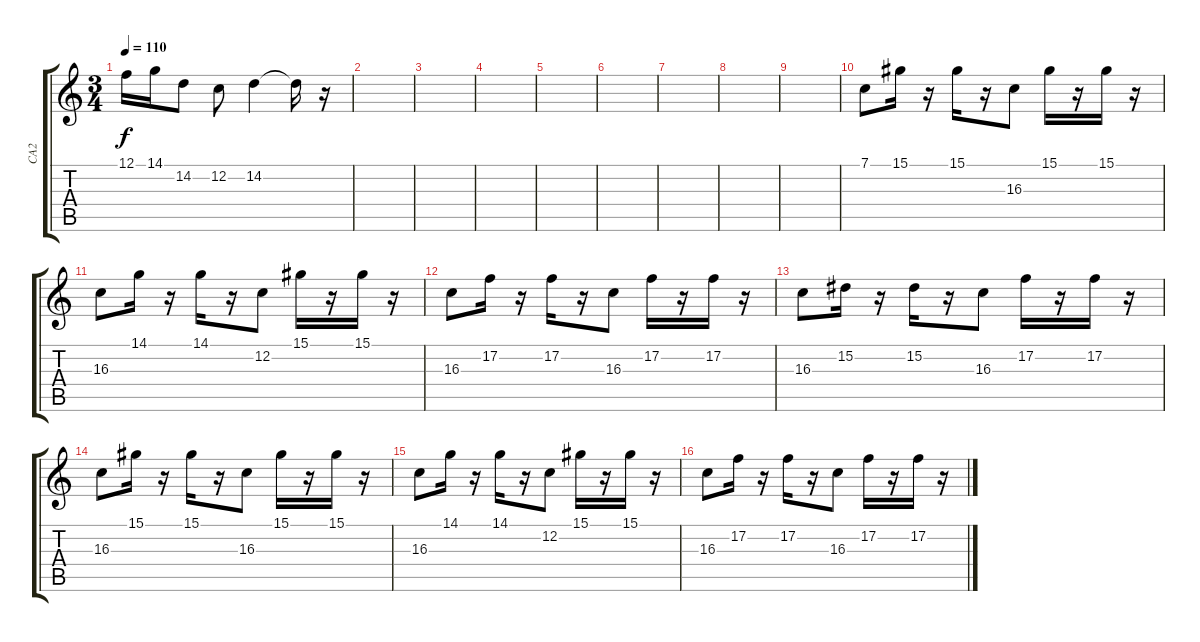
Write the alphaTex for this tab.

\track ("CA2" "CA2") {instrument choiraahs}
\staff {score tabs}
\tuning (F4 C4 Ab3 Eb3 Bb2 F2) {hide}
\ts (3 4)
\tempo 110
\clef g2
\ks c
12.1.16{dy f} 14.1.16 14.2.8 12.2.8 14.2.4 14.2{t}.16 r.16 |
|
|
|
|
|
|
|
|
7.1.8{instrument choiraahs} 15.1.16 r.16 15.1.16 r.16 16.3.8 15.1.16 r.16 15.1.16 r.16 |
16.3.8 14.1.16 r.16 14.1.16 r.16 12.2.8 15.1.16 r.16 15.1.16 r.16 |
16.3.8 17.2.16 r.16 17.2.16 r.16 16.3.8 17.2.16 r.16 17.2.16 r.16 |
16.3.8 15.2.16 r.16 15.2.16 r.16 16.3.8 17.2.16 r.16 17.2.16 r.16 |
16.3.8 15.1.16 r.16 15.1.16 r.16 16.3.8 15.1.16 r.16 15.1.16 r.16 |
16.3.8 14.1.16 r.16 14.1.16 r.16 12.2.8 15.1.16 r.16 15.1.16 r.16 |
16.3.8 17.2.16 r.16 17.2.16 r.16 16.3.8 17.2.16 r.16 17.2.16 r.16
